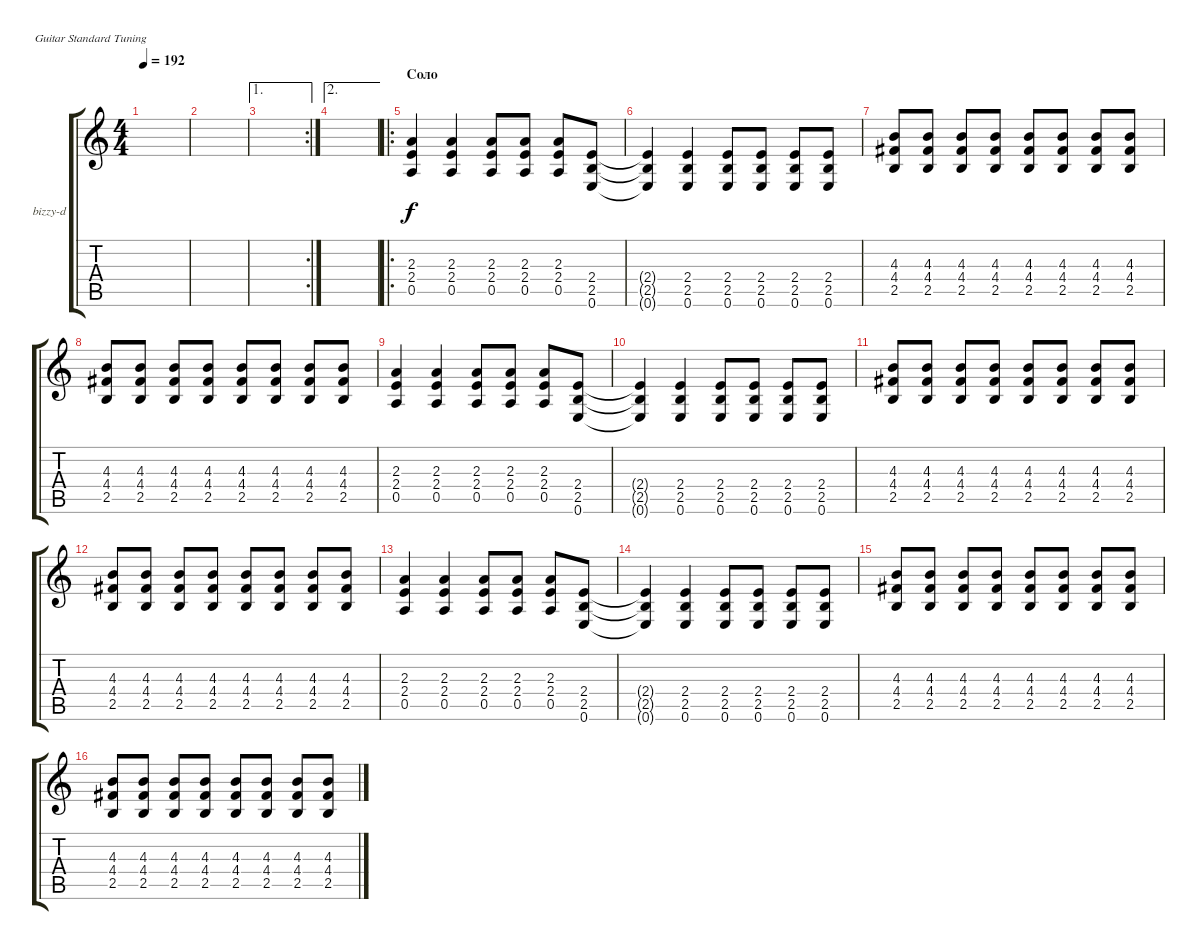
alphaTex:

\defaultSystemsLayout 4
\bracketExtendMode groupsimilarinstruments
\firstSystemTrackNameOrientation horizontal
\otherSystemsTrackNameOrientation horizontal
\track (" Deryck Whibley" "bizzy-d") {instrument overdrivenguitar}
\staff {score tabs}
\tuning (E4 B3 G3 D3 A2 E2)
\ts (4 4)
\tempo 192
\clef g2
\ks c
|
|
\ae 1
\rc 2
|
\ae 2
|
\ro
\section ("" "Соло")
(2.3 2.4 0.5).4 (2.3 2.4 0.5).4 (2.3 2.4 0.5).8 (2.3 2.4 0.5).8 (2.3 2.4 0.5).8 (2.4 2.5 0.6).8 |
(2.4{t} 2.5{t} 0.6{t}).4 (2.4 2.5 0.6).4 (2.4 2.5 0.6).8 (2.4 2.5 0.6).8 (2.4 2.5 0.6).8 (2.4 2.5 0.6).8 |
(4.3 4.4 2.5).8 (4.3 4.4 2.5).8 (4.3 4.4 2.5).8 (4.3 4.4 2.5).8 (4.3 4.4 2.5).8 (4.3 4.4 2.5).8 (4.3 4.4 2.5).8 (4.3 4.4 2.5).8 |
(4.3 4.4 2.5).8 (4.3 4.4 2.5).8 (4.3 4.4 2.5).8 (4.3 4.4 2.5).8 (4.3 4.4 2.5).8 (4.3 4.4 2.5).8 (4.3 4.4 2.5).8 (4.3 4.4 2.5).8 |
(2.3 2.4 0.5).4 (2.3 2.4 0.5).4 (2.3 2.4 0.5).8 (2.3 2.4 0.5).8 (2.3 2.4 0.5).8 (2.4 2.5 0.6).8 |
(2.4{t} 2.5{t} 0.6{t}).4 (2.4 2.5 0.6).4 (2.4 2.5 0.6).8 (2.4 2.5 0.6).8 (2.4 2.5 0.6).8 (2.4 2.5 0.6).8 |
(4.3 4.4 2.5).8 (4.3 4.4 2.5).8 (4.3 4.4 2.5).8 (4.3 4.4 2.5).8 (4.3 4.4 2.5).8 (4.3 4.4 2.5).8 (4.3 4.4 2.5).8 (4.3 4.4 2.5).8 |
(4.3 4.4 2.5).8 (4.3 4.4 2.5).8 (4.3 4.4 2.5).8 (4.3 4.4 2.5).8 (4.3 4.4 2.5).8 (4.3 4.4 2.5).8 (4.3 4.4 2.5).8 (4.3 4.4 2.5).8 |
(2.3 2.4 0.5).4 (2.3 2.4 0.5).4 (2.3 2.4 0.5).8 (2.3 2.4 0.5).8 (2.3 2.4 0.5).8 (2.4 2.5 0.6).8 |
(2.4{t} 2.5{t} 0.6{t}).4 (2.4 2.5 0.6).4 (2.4 2.5 0.6).8 (2.4 2.5 0.6).8 (2.4 2.5 0.6).8 (2.4 2.5 0.6).8 |
(4.3 4.4 2.5).8 (4.3 4.4 2.5).8 (4.3 4.4 2.5).8 (4.3 4.4 2.5).8 (4.3 4.4 2.5).8 (4.3 4.4 2.5).8 (4.3 4.4 2.5).8 (4.3 4.4 2.5).8 |
(4.3 4.4 2.5).8 (4.3 4.4 2.5).8 (4.3 4.4 2.5).8 (4.3 4.4 2.5).8 (4.3 4.4 2.5).8 (4.3 4.4 2.5).8 (4.3 4.4 2.5).8 (4.3 4.4 2.5).8
